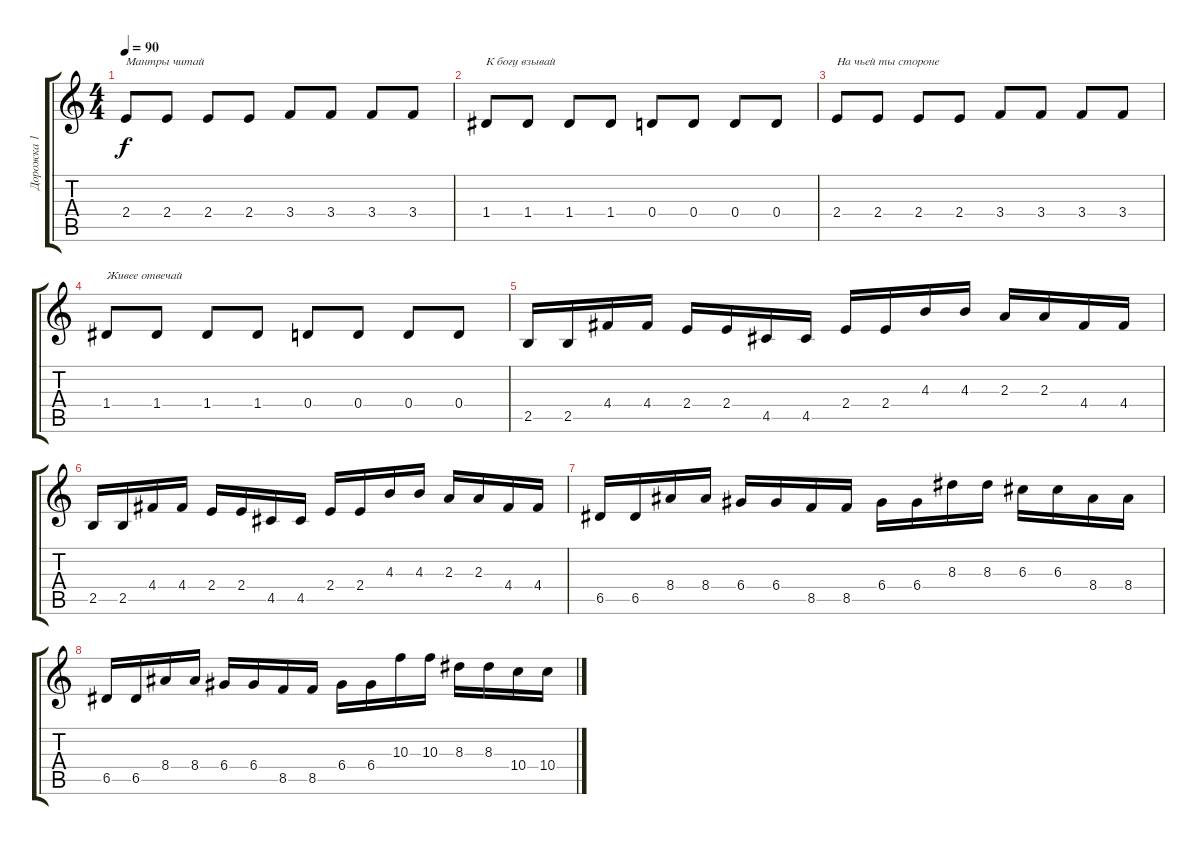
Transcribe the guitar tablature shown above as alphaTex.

\track ("Дорожка 1" "Дорожка 1") {instrument distortionguitar}
\staff {score tabs}
\tuning (E4 B3 G3 D3 A2 E2) {hide}
\ts (4 4)
\tempo 90
\clef g2
\ks c
2.4.8{txt "Мантры читай" dy f} 2.4.8 2.4.8 2.4.8 3.4.8 3.4.8 3.4.8 3.4.8 |
1.4.8{txt "К богу взывай"} 1.4.8 1.4.8 1.4.8 0.4.8 0.4.8 0.4.8 0.4.8 |
2.4.8{txt "На чьей ты стороне"} 2.4.8 2.4.8 2.4.8 3.4.8 3.4.8 3.4.8 3.4.8 |
1.4.8{txt "Живее отвечай"} 1.4.8 1.4.8 1.4.8 0.4.8 0.4.8 0.4.8 0.4.8 |
2.5.16 2.5.16 4.4.16 4.4.16 2.4.16 2.4.16 4.5.16 4.5.16 2.4.16 2.4.16 4.3.16 4.3.16 2.3.16 2.3.16 4.4.16 4.4.16 |
2.5.16 2.5.16 4.4.16 4.4.16 2.4.16 2.4.16 4.5.16 4.5.16 2.4.16 2.4.16 4.3.16 4.3.16 2.3.16 2.3.16 4.4.16 4.4.16 |
6.5.16 6.5.16 8.4.16 8.4.16 6.4.16 6.4.16 8.5.16 8.5.16 6.4.16 6.4.16 8.3.16 8.3.16 6.3.16 6.3.16 8.4.16 8.4.16 |
6.5.16 6.5.16 8.4.16 8.4.16 6.4.16 6.4.16 8.5.16 8.5.16 6.4.16 6.4.16 10.3.16 10.3.16 8.3.16 8.3.16 10.4.16 10.4.16
